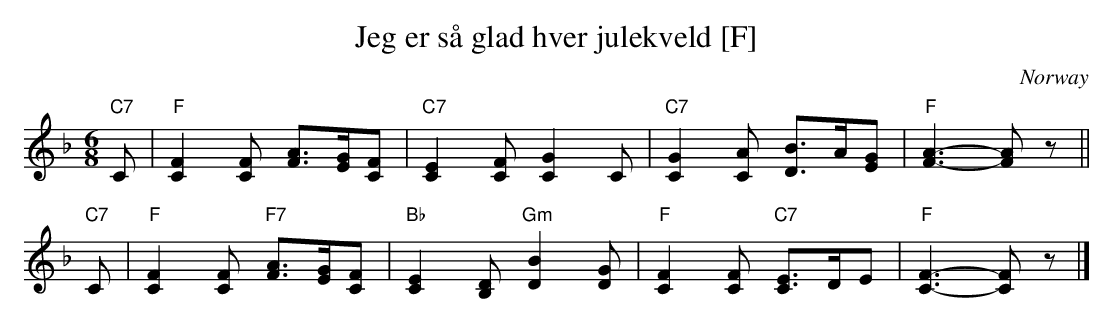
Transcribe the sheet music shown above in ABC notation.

X:1
T: Jeg er s\aa glad hver julekveld [F]
O: Norway
M: 6/8
L: 1/8
K: F
"C7"C \
| "F"[F2C2][FC] [AF]>[GE][FC] \
| "C7"[E2C2][FC] [G2C2]C \
| "C7"[G2C2][AC] [BD]>A[GE] \
| "F"[A3-F3-] [AF]z ||
"C7"C \
| "F"[F2C2][FC] "F7"[AF]>[GE][FC] \
| "Bb"[E2C2][DB,] "Gm"[B2D2][GD] \
| "F"[F2C2][FC] "C7"[EC]>DE \
| "F"[F3-C3-] [FC]z |]
